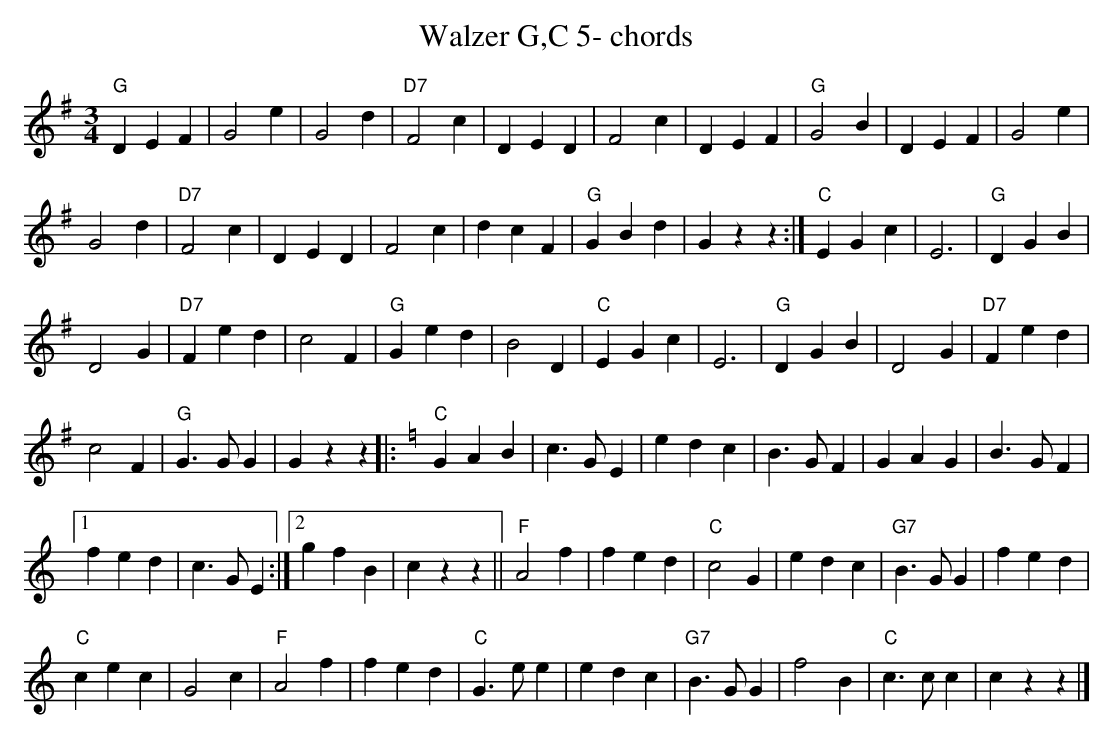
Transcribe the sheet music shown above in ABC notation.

X:1
T:Walzer G,C 5- chords
M:3/4
L:1/4
K:Gmaj%%MIDI gchordon
"G"DEF | G2e | G2d | "D7"F2c | DED | F2c | DEF | "G"G2B | DEF | G2e |
G2d | "D7"F2c | DED | F2c | dcF | "G"GBd | G zz :| "C"EGc | E3 | "G"DGB |
D2G | "D7"Fed | c2F | "G"Ged | B2D | "C"EGc | E3 | "G"DGB | D2G | "D7"Fed |
c2F | "G"G>GG | Gzz |: [K:Cmaj] "C"GAB | c>GE | edc | B>GF | GAG | B>GF |1
fed | c>GE :|2 gfB | czz || "F"A2f | fed | "C"c2G | edc | "G7"B>GG | fed |
"C"cec | G2c | "F"A2f | fed | "C"G>ee | edc | "G7"B>GG | f2B | "C"c>cc | czz |]
